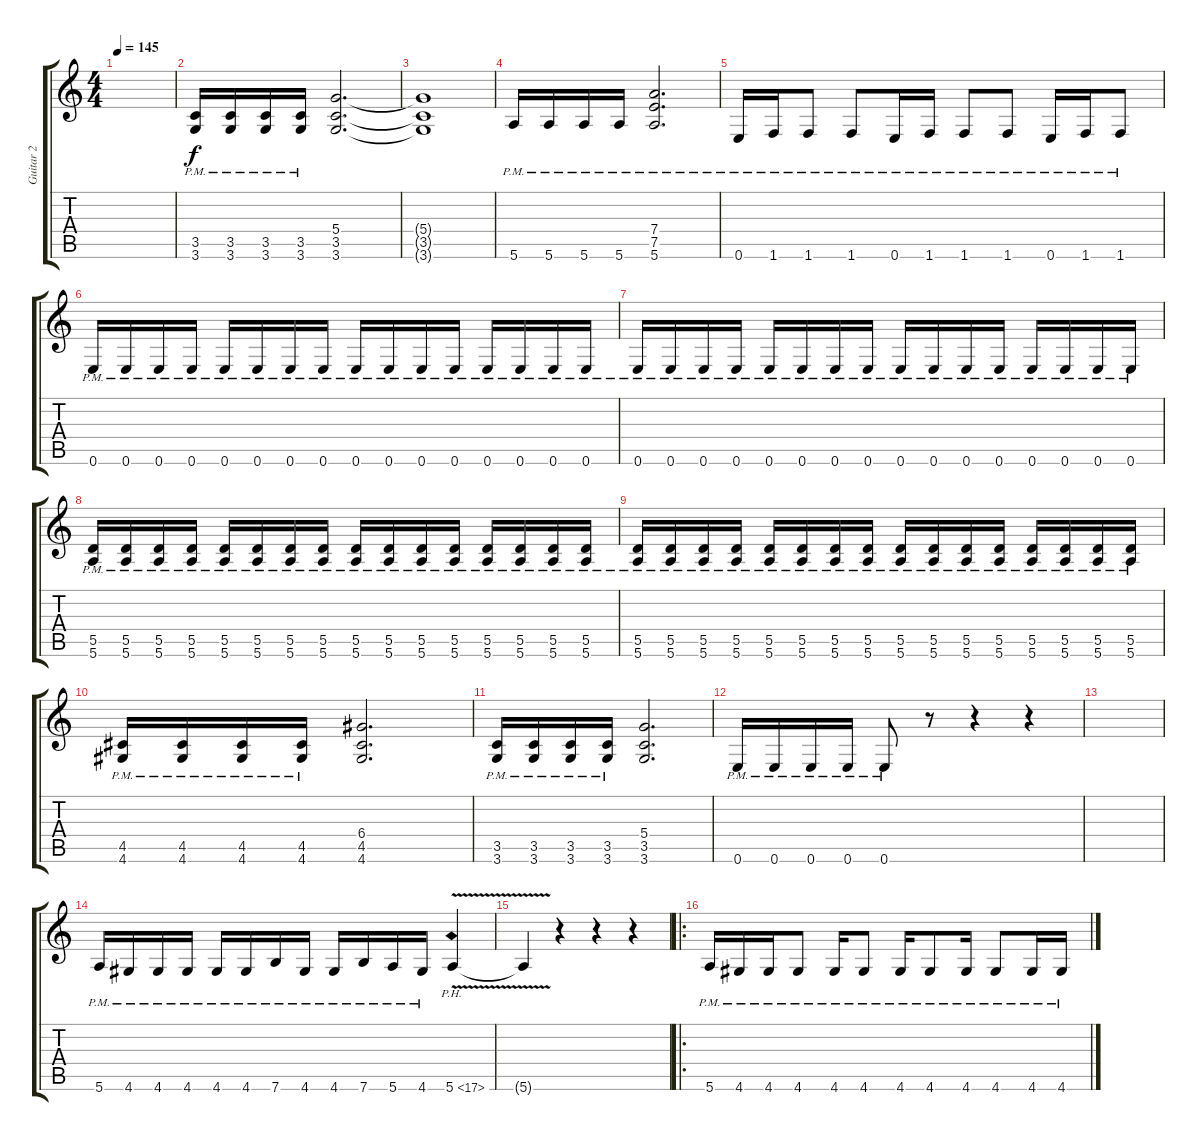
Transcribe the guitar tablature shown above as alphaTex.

\track ("Guitar 2" "Guitar 2") {instrument distortionguitar}
\staff {score tabs}
\tuning (E4 B3 G3 D3 A2 E2) {hide}
\ts (4 4)
\tempo 145
\clef g2
\ks c
|
(3.5 3.6{pm}).16 (3.5 3.6{pm}).16 (3.5 3.6{pm}).16 (3.5 3.6{pm}).16 (5.4 3.5 3.6).2{d} |
(5.4{t} 3.5{t} 3.6{t}).1 |
5.6{pm}.16 5.6{pm}.16 5.6{pm}.16 5.6{pm}.16 (7.4 7.5 5.6{pm}).2{d} |
0.6{pm}.16 1.6{pm}.16 1.6{pm}.8 1.6{pm}.8 0.6{pm}.16 1.6{pm}.16 1.6{pm}.8 1.6{pm}.8 0.6{pm}.16 1.6{pm}.16 1.6{pm}.8 |
0.6{pm}.16 0.6{pm}.16 0.6{pm}.16 0.6{pm}.16 0.6{pm}.16 0.6{pm}.16 0.6{pm}.16 0.6{pm}.16 0.6{pm}.16 0.6{pm}.16 0.6{pm}.16 0.6{pm}.16 0.6{pm}.16 0.6{pm}.16 0.6{pm}.16 0.6{pm}.16 |
0.6{pm}.16 0.6{pm}.16 0.6{pm}.16 0.6{pm}.16 0.6{pm}.16 0.6{pm}.16 0.6{pm}.16 0.6{pm}.16 0.6{pm}.16 0.6{pm}.16 0.6{pm}.16 0.6{pm}.16 0.6{pm}.16 0.6{pm}.16 0.6{pm}.16 0.6{pm}.16 |
(5.5{pm} 5.6{pm}).16 (5.5{pm} 5.6{pm}).16 (5.5{pm} 5.6{pm}).16 (5.5{pm} 5.6{pm}).16 (5.5{pm} 5.6{pm}).16 (5.5{pm} 5.6{pm}).16 (5.5{pm} 5.6{pm}).16 (5.5{pm} 5.6{pm}).16 (5.5{pm} 5.6{pm}).16 (5.5{pm} 5.6{pm}).16 (5.5{pm} 5.6{pm}).16 (5.5{pm} 5.6{pm}).16 (5.5{pm} 5.6{pm}).16 (5.5{pm} 5.6{pm}).16 (5.5{pm} 5.6{pm}).16 (5.5{pm} 5.6{pm}).16 |
(5.5{pm} 5.6{pm}).16 (5.5{pm} 5.6{pm}).16 (5.5{pm} 5.6{pm}).16 (5.5{pm} 5.6{pm}).16 (5.5{pm} 5.6{pm}).16 (5.5{pm} 5.6{pm}).16 (5.5{pm} 5.6{pm}).16 (5.5{pm} 5.6{pm}).16 (5.5{pm} 5.6{pm}).16 (5.5{pm} 5.6{pm}).16 (5.5{pm} 5.6{pm}).16 (5.5{pm} 5.6{pm}).16 (5.5{pm} 5.6{pm}).16 (5.5{pm} 5.6{pm}).16 (5.5{pm} 5.6{pm}).16 (5.5{pm} 5.6{pm}).16 |
(4.5 4.6{pm}).16 (4.5 4.6{pm}).16 (4.5 4.6{pm}).16 (4.5 4.6{pm}).16 (6.4 4.5 4.6).2{d} |
(3.5 3.6{pm}).16 (3.5 3.6{pm}).16 (3.5 3.6{pm}).16 (3.5 3.6{pm}).16 (5.4 3.5 3.6).2{d} |
0.6{pm}.16 0.6{pm}.16 0.6{pm}.16 0.6{pm}.16 0.6{pm}.8 r.8 r.4 r.4 |
|
5.6{pm}.16 4.6{pm}.16 4.6{pm}.16 4.6{pm}.16 4.6{pm}.16 4.6{pm}.16 7.6{pm}.16 4.6{pm}.16 4.6{pm}.16 7.6{pm}.16 5.6{pm}.16 4.6{pm}.16 5.6{ph 12 v}.4 |
5.6{t}.4 r.4 r.4 r.4 |
\ro
5.6{pm}.16 4.6{pm}.16 4.6{pm}.16 4.6{pm}.8 4.6{pm}.16 4.6{pm}.8 4.6{pm}.16 4.6{pm}.8 4.6{pm}.16 4.6{pm}.8 4.6{pm}.16 4.6{pm}.16
